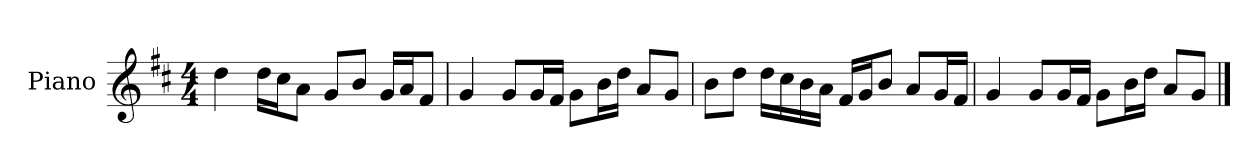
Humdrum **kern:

**kern
*part1
*staff1
*I"Piano
*I'P-no
*clefG2
*k[f#c#]
*M4/4
*MM90
=1
4dd\
16dd\LL
16cc#\J
8a\J
8g/L
8b/J
16g/LL
16a/J
8f#/J
=2
4g/
8g/L
16g/L
16f#/JJ
8g\L
16b\L
16dd\JJ
8a/L
8g/J
=3
8b\L
8dd\J
16dd\LL
16cc#\
16b\
16a\JJ
16f#/LL
16g/J
8b/J
8a/L
16g/L
16f#/JJ
=4
4g/
8g/L
16g/L
16f#/JJ
8g\L
16b\L
16dd\JJ
8a/L
8g/J
==
*-
